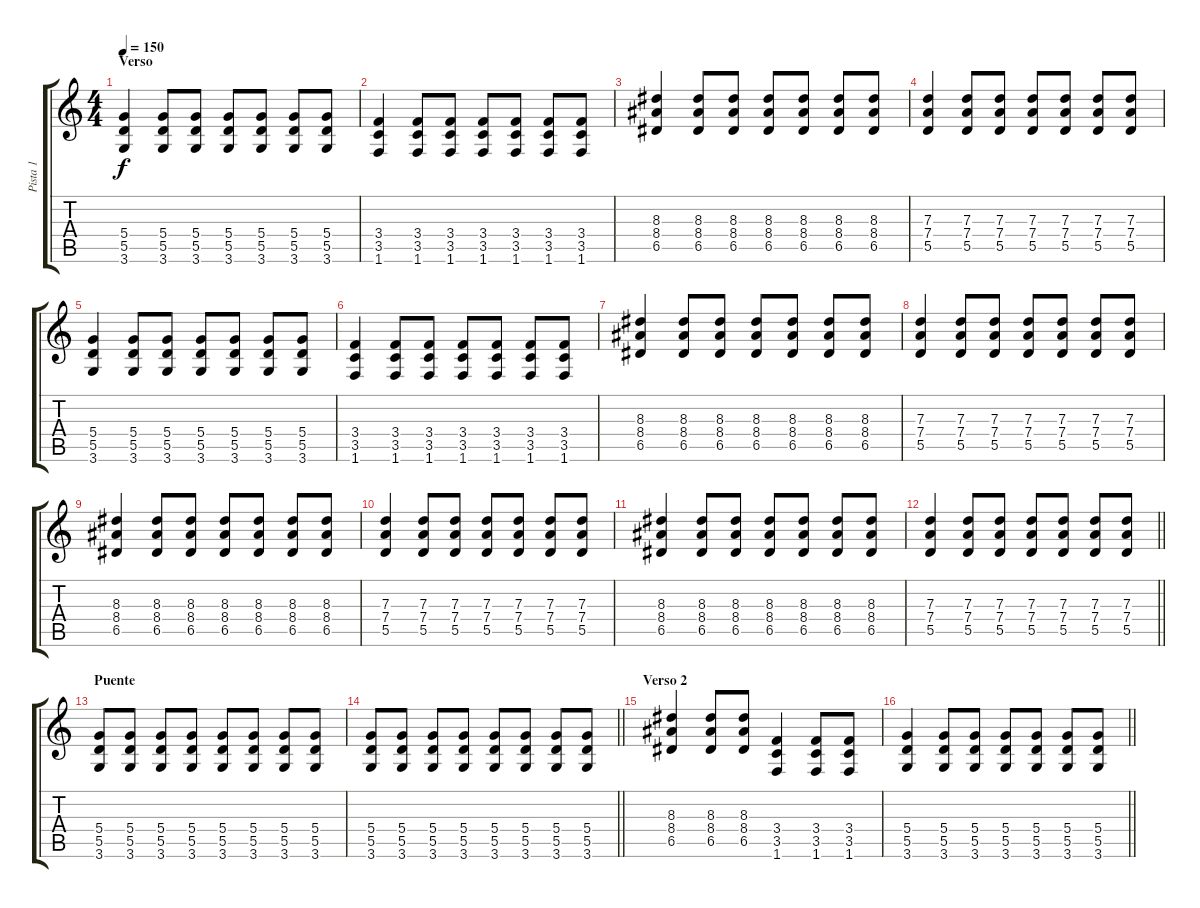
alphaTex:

\track ("Pista 1" "Pista 1") {instrument distortionguitar}
\staff {score tabs}
\tuning (E4 B3 G3 D3 A2 E2) {hide}
\ts (4 4)
\section ("" "Verso")
\tempo 150
\clef g2
\ks c
(5.4 5.5 3.6).4{dy f} (5.4 5.5 3.6).8 (5.4 5.5 3.6).8 (5.4 5.5 3.6).8 (5.4 5.5 3.6).8 (5.4 5.5 3.6).8 (5.4 5.5 3.6).8 |
(3.4 3.5 1.6).4 (3.4 3.5 1.6).8 (3.4 3.5 1.6).8 (3.4 3.5 1.6).8 (3.4 3.5 1.6).8 (3.4 3.5 1.6).8 (3.4 3.5 1.6).8 |
(8.3 8.4 6.5).4 (8.3 8.4 6.5).8 (8.3 8.4 6.5).8 (8.3 8.4 6.5).8 (8.3 8.4 6.5).8 (8.3 8.4 6.5).8 (8.3 8.4 6.5).8 |
(7.3 7.4 5.5).4 (7.3 7.4 5.5).8 (7.3 7.4 5.5).8 (7.3 7.4 5.5).8 (7.3 7.4 5.5).8 (7.3 7.4 5.5).8 (7.3 7.4 5.5).8 |
(5.4 5.5 3.6).4 (5.4 5.5 3.6).8 (5.4 5.5 3.6).8 (5.4 5.5 3.6).8 (5.4 5.5 3.6).8 (5.4 5.5 3.6).8 (5.4 5.5 3.6).8 |
(3.4 3.5 1.6).4 (3.4 3.5 1.6).8 (3.4 3.5 1.6).8 (3.4 3.5 1.6).8 (3.4 3.5 1.6).8 (3.4 3.5 1.6).8 (3.4 3.5 1.6).8 |
(8.3 8.4 6.5).4 (8.3 8.4 6.5).8 (8.3 8.4 6.5).8 (8.3 8.4 6.5).8 (8.3 8.4 6.5).8 (8.3 8.4 6.5).8 (8.3 8.4 6.5).8 |
(7.3 7.4 5.5).4 (7.3 7.4 5.5).8 (7.3 7.4 5.5).8 (7.3 7.4 5.5).8 (7.3 7.4 5.5).8 (7.3 7.4 5.5).8 (7.3 7.4 5.5).8 |
(8.3 8.4 6.5).4 (8.3 8.4 6.5).8 (8.3 8.4 6.5).8 (8.3 8.4 6.5).8 (8.3 8.4 6.5).8 (8.3 8.4 6.5).8 (8.3 8.4 6.5).8 |
(7.3 7.4 5.5).4 (7.3 7.4 5.5).8 (7.3 7.4 5.5).8 (7.3 7.4 5.5).8 (7.3 7.4 5.5).8 (7.3 7.4 5.5).8 (7.3 7.4 5.5).8 |
(8.3 8.4 6.5).4 (8.3 8.4 6.5).8 (8.3 8.4 6.5).8 (8.3 8.4 6.5).8 (8.3 8.4 6.5).8 (8.3 8.4 6.5).8 (8.3 8.4 6.5).8 |
\barLineRight lightlight
(7.3 7.4 5.5).4 (7.3 7.4 5.5).8 (7.3 7.4 5.5).8 (7.3 7.4 5.5).8 (7.3 7.4 5.5).8 (7.3 7.4 5.5).8 (7.3 7.4 5.5).8 |
\section ("" "Puente")
(5.4 5.5 3.6).8 (5.4 5.5 3.6).8 (5.4 5.5 3.6).8 (5.4 5.5 3.6).8 (5.4 5.5 3.6).8 (5.4 5.5 3.6).8 (5.4 5.5 3.6).8 (5.4 5.5 3.6).8 |
\barLineRight lightlight
(5.4 5.5 3.6).8 (5.4 5.5 3.6).8 (5.4 5.5 3.6).8 (5.4 5.5 3.6).8 (5.4 5.5 3.6).8 (5.4 5.5 3.6).8 (5.4 5.5 3.6).8 (5.4 5.5 3.6).8 |
\section ("" "Verso 2")
(8.3 8.4 6.5).4 (8.3 8.4 6.5).8 (8.3 8.4 6.5).8 (3.4 3.5 1.6).4 (3.4 3.5 1.6).8 (3.4 3.5 1.6).8 |
\barLineRight lightlight
(5.4 5.5 3.6).4 (5.4 5.5 3.6).8 (5.4 5.5 3.6).8 (5.4 5.5 3.6).8 (5.4 5.5 3.6).8 (5.4 5.5 3.6).8 (5.4 5.5 3.6).8
